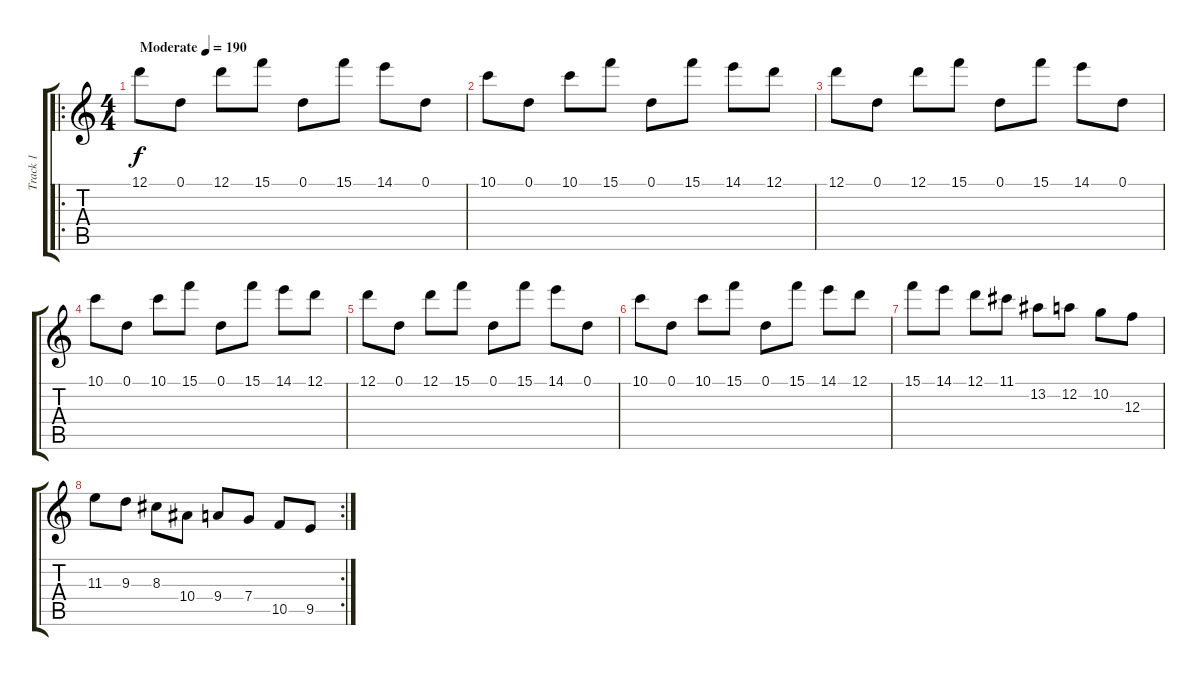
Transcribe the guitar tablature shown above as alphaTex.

\track ("Track 1" "Track 1") {instrument distortionguitar}
\staff {score tabs}
\tuning (D4 A3 F3 C3 G2 C2) {hide}
\ro
\ts (4 4)
\tempo (190 "Moderate")
\clef g2
\ks c
12.1.8{dy f instrument distortionguitar} 0.1.8 12.1.8 15.1.8 0.1.8 15.1.8 14.1.8 0.1.8 |
10.1.8 0.1.8 10.1.8 15.1.8 0.1.8 15.1.8 14.1.8 12.1.8 |
12.1.8 0.1.8 12.1.8 15.1.8 0.1.8 15.1.8 14.1.8 0.1.8 |
10.1.8 0.1.8 10.1.8 15.1.8 0.1.8 15.1.8 14.1.8 12.1.8 |
12.1.8 0.1.8 12.1.8 15.1.8 0.1.8 15.1.8 14.1.8 0.1.8 |
10.1.8 0.1.8 10.1.8 15.1.8 0.1.8 15.1.8 14.1.8 12.1.8 |
15.1.8 14.1.8 12.1.8 11.1.8 13.2.8 12.2.8 10.2.8 12.3.8 |
\rc 2
11.3.8 9.3.8 8.3.8 10.4.8 9.4.8 7.4.8 10.5.8 9.5.8
